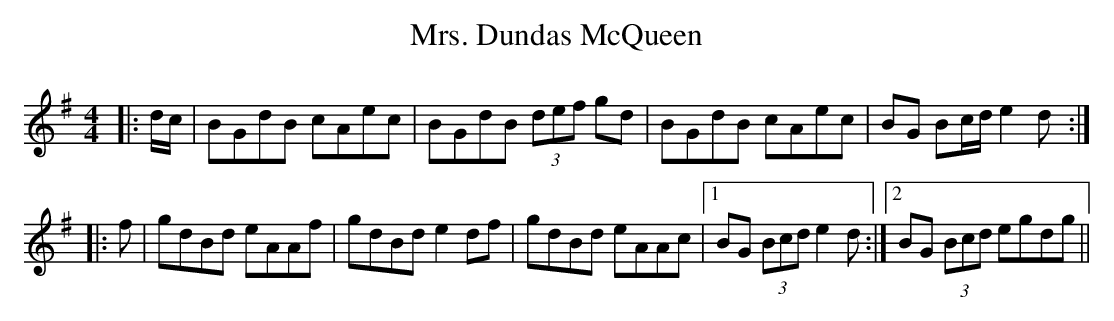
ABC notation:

X:1
T: Mrs. Dundas McQueen
M: 4/4
L: 1/8
K: Gmaj
|:d/c/|BGdB cAec|BGdB (3def gd|BGdB cAec|BG Bc/d/ e2 d:|
|:f|gdBd eAAf|gdBd e2 df|gdBd eAAc|1 BG (3Bcd e2 d:|2 BG (3Bcd egdg||
